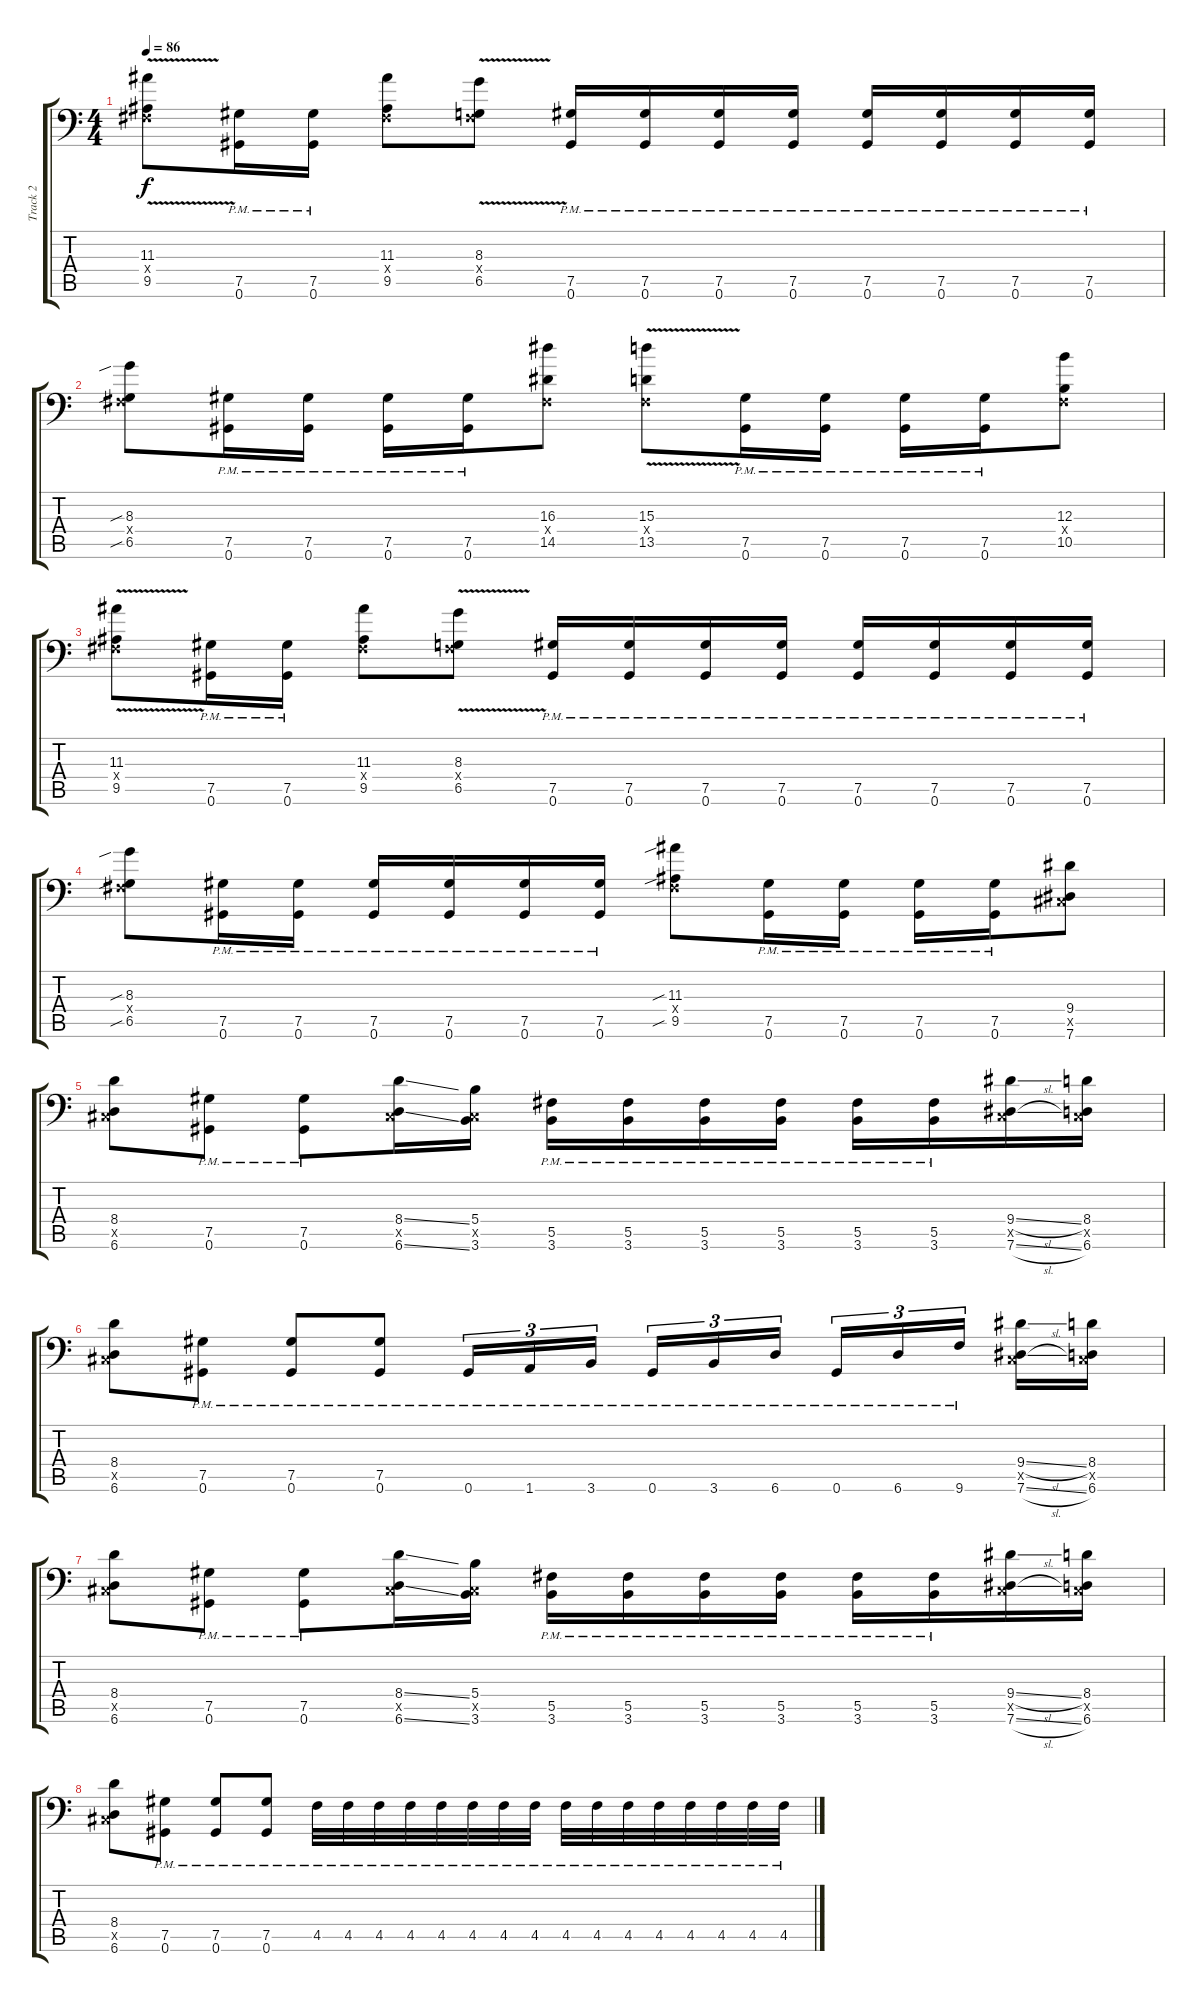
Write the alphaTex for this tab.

\track ("Track 2" "Track 2") {instrument distortionguitar}
\staff {score tabs}
\tuning (Ab3 Eb3 B2 Gb2 Db2 Ab1) {hide}
\ts (4 4)
\tempo 86
\clef f4
\ks c
(11.3{v} 0.4{x} 9.5{v}).8{dy f} (7.5{pm} 0.6{pm}).16 (7.5{pm} 0.6{pm}).16 (11.3 0.4{x} 9.5).8 (8.3{v} 0.4{x} 6.5{v}).8 (7.5{pm} 0.6{pm}).16 (7.5{pm} 0.6{pm}).16 (7.5{pm} 0.6{pm}).16 (7.5{pm} 0.6{pm}).16 (7.5{pm} 0.6{pm}).16 (7.5{pm} 0.6{pm}).16 (7.5{pm} 0.6{pm}).16 (7.5{pm} 0.6{pm}).16 |
(8.3{sib} 0.4{x} 6.5{sib}).8 (7.5{pm} 0.6{pm}).16 (7.5{pm} 0.6{pm}).16 (7.5{pm} 0.6{pm}).16 (7.5{pm} 0.6{pm}).16 (16.3 0.4{x} 14.5).8 (15.3{v} 0.4{x} 13.5{v}).8 (7.5{pm} 0.6{pm}).16 (7.5{pm} 0.6{pm}).16 (7.5{pm} 0.6{pm}).16 (7.5{pm} 0.6{pm}).16 (12.3 0.4{x} 10.5).8 |
(11.3{v} 0.4{x} 9.5{v}).8 (7.5{pm} 0.6{pm}).16 (7.5{pm} 0.6{pm}).16 (11.3 0.4{x} 9.5).8 (8.3{v} 0.4{x} 6.5{v}).8 (7.5{pm} 0.6{pm}).16 (7.5{pm} 0.6{pm}).16 (7.5{pm} 0.6{pm}).16 (7.5{pm} 0.6{pm}).16 (7.5{pm} 0.6{pm}).16 (7.5{pm} 0.6{pm}).16 (7.5{pm} 0.6{pm}).16 (7.5{pm} 0.6{pm}).16 |
(8.3{sib} 0.4{x} 6.5{sib}).8 (7.5{pm} 0.6{pm}).16 (7.5{pm} 0.6{pm}).16 (7.5{pm} 0.6{pm}).16 (7.5{pm} 0.6{pm}).16 (7.5{pm} 0.6{pm}).16 (7.5{pm} 0.6{pm}).16 (11.3{sib} 0.4{x} 9.5{sib}).8 (7.5{pm} 0.6{pm}).16 (7.5{pm} 0.6{pm}).16 (7.5{pm} 0.6{pm}).16 (7.5{pm} 0.6{pm}).16 (9.4 0.5{x} 7.6).8 |
(8.4 0.5{x} 6.6).8 (7.5{pm} 0.6{pm}).8 (7.5{pm} 0.6{pm}).8 (8.4{ss} 0.5{x} 6.6{ss}).16 (5.4 0.5{x} 3.6).16 (5.5{pm} 3.6{pm}).16 (5.5{pm} 3.6{pm}).16 (5.5{pm} 3.6{pm}).16 (5.5{pm} 3.6{pm}).16 (5.5{pm} 3.6{pm}).16 (5.5{pm} 3.6{pm}).16 (9.4{sl} 0.5{x} 7.6{sl}).16 (8.4 0.5{x} 6.6).16 |
(8.4 0.5{x} 6.6).8 (7.5{pm} 0.6{pm}).8 (7.5{pm} 0.6{pm}).8 (7.5{pm} 0.6{pm}).8 0.6{pm}.16{tu (3 2)} 1.6{pm}.16{tu (3 2)} 3.6{pm}.16{tu (3 2) beam splitsecondary} 0.6{pm}.16{tu (3 2)} 3.6{pm}.16{tu (3 2)} 6.6{pm}.16{tu (3 2)} 0.6{pm}.16{tu (3 2)} 6.6{pm}.16{tu (3 2)} 9.6{pm}.16{tu (3 2) beam splitsecondary} (9.4{sl} 0.5{x} 7.6{sl}).16 (8.4 0.5{x} 6.6).16 |
(8.4 0.5{x} 6.6).8 (7.5{pm} 0.6{pm}).8 (7.5{pm} 0.6{pm}).8 (8.4{ss} 0.5{x} 6.6{ss}).16 (5.4 0.5{x} 3.6).16 (5.5{pm} 3.6{pm}).16 (5.5{pm} 3.6{pm}).16 (5.5{pm} 3.6{pm}).16 (5.5{pm} 3.6{pm}).16 (5.5{pm} 3.6{pm}).16 (5.5{pm} 3.6{pm}).16 (9.4{sl} 0.5{x} 7.6{sl}).16 (8.4 0.5{x} 6.6).16 |
(8.4 0.5{x} 6.6).8 (7.5{pm} 0.6{pm}).8 (7.5{pm} 0.6{pm}).8 (7.5{pm} 0.6{pm}).8 4.5{pm}.32 4.5{pm}.32 4.5{pm}.32 4.5{pm}.32 4.5{pm}.32 4.5{pm}.32 4.5{pm}.32 4.5{pm}.32 4.5{pm}.32 4.5{pm}.32 4.5{pm}.32 4.5{pm}.32 4.5{pm}.32 4.5{pm}.32 4.5{pm}.32 4.5{pm}.32
